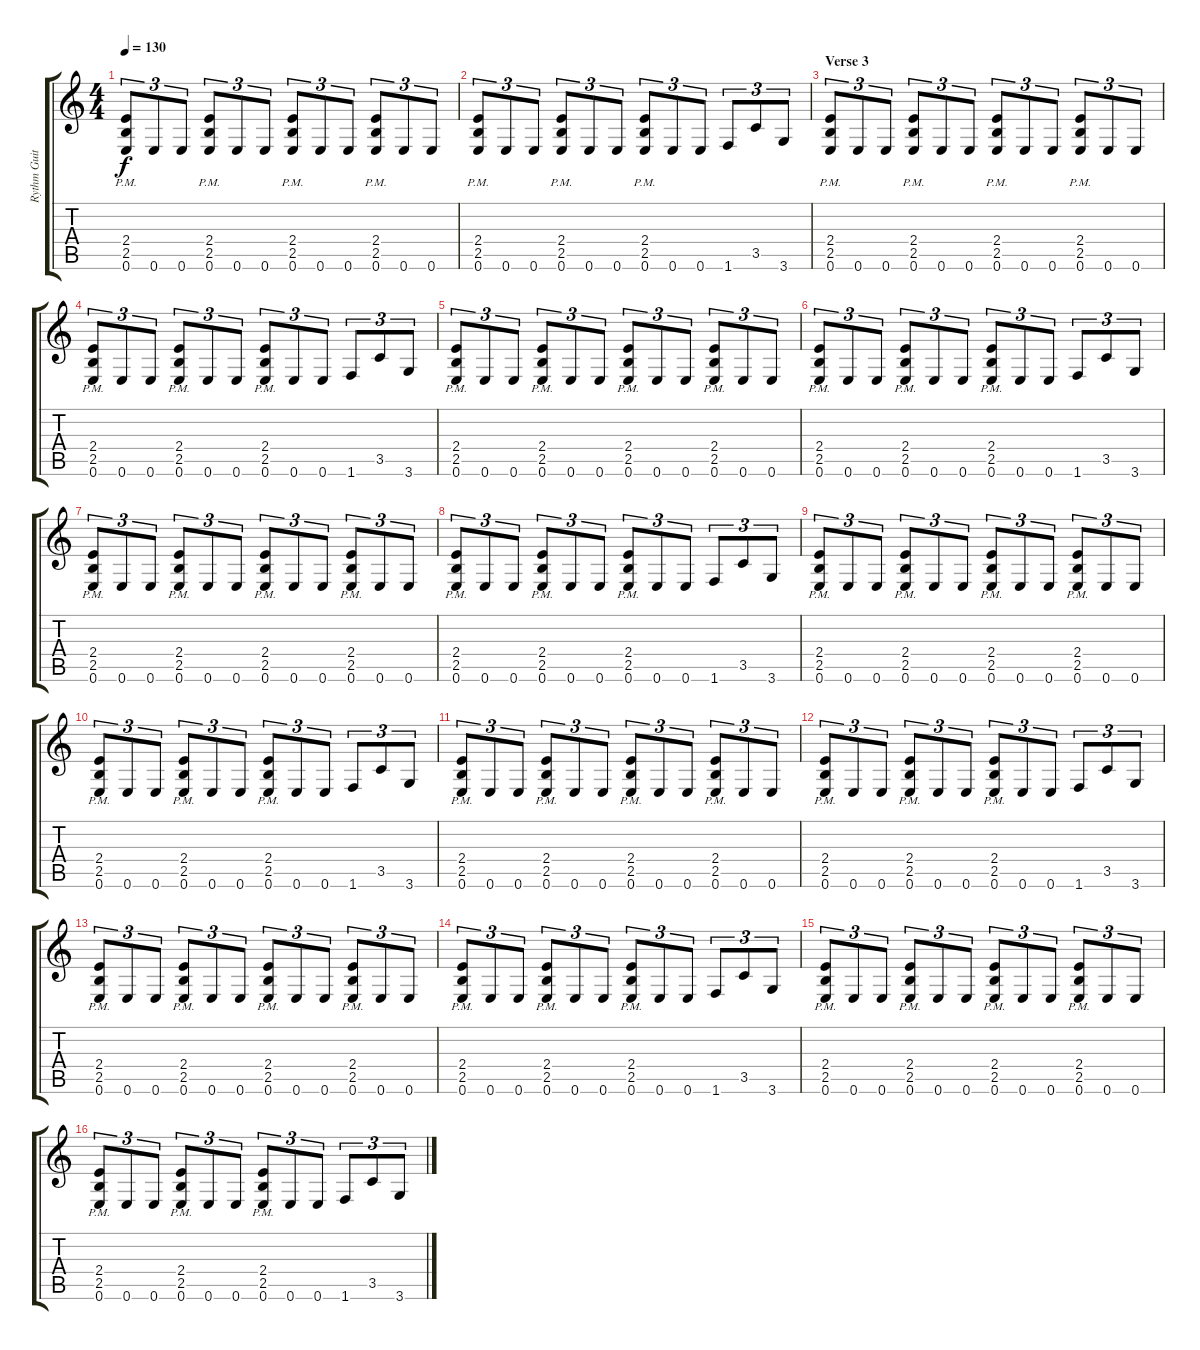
\track ("Rythm Guitar" "Rythm Guit") {instrument distortionguitar}
\staff {score tabs}
\tuning (E4 B3 G3 D3 A2 E2) {hide}
\ts (4 4)
\tempo 130
\clef g2
\ks c
(2.4{pm} 2.5{pm} 0.6{pm}).8{tu (3 2) dy f} 0.6.8{tu (3 2)} 0.6.8{tu (3 2)} (2.4{pm} 2.5{pm} 0.6{pm}).8{tu (3 2)} 0.6.8{tu (3 2)} 0.6.8{tu (3 2)} (2.4{pm} 2.5{pm} 0.6{pm}).8{tu (3 2)} 0.6.8{tu (3 2)} 0.6.8{tu (3 2)} (2.4{pm} 2.5{pm} 0.6{pm}).8{tu (3 2)} 0.6.8{tu (3 2)} 0.6.8{tu (3 2)} |
(2.4{pm} 2.5{pm} 0.6{pm}).8{tu (3 2)} 0.6.8{tu (3 2)} 0.6.8{tu (3 2)} (2.4{pm} 2.5{pm} 0.6{pm}).8{tu (3 2)} 0.6.8{tu (3 2)} 0.6.8{tu (3 2)} (2.4{pm} 2.5{pm} 0.6{pm}).8{tu (3 2)} 0.6.8{tu (3 2)} 0.6.8{tu (3 2)} 1.6.8{tu (3 2)} 3.5.8{tu (3 2)} 3.6.8{tu (3 2)} |
\section ("" "Verse 3")
(2.4{pm} 2.5{pm} 0.6{pm}).8{tu (3 2)} 0.6.8{tu (3 2)} 0.6.8{tu (3 2)} (2.4{pm} 2.5{pm} 0.6{pm}).8{tu (3 2)} 0.6.8{tu (3 2)} 0.6.8{tu (3 2)} (2.4{pm} 2.5{pm} 0.6{pm}).8{tu (3 2)} 0.6.8{tu (3 2)} 0.6.8{tu (3 2)} (2.4{pm} 2.5{pm} 0.6{pm}).8{tu (3 2)} 0.6.8{tu (3 2)} 0.6.8{tu (3 2)} |
(2.4{pm} 2.5{pm} 0.6{pm}).8{tu (3 2)} 0.6.8{tu (3 2)} 0.6.8{tu (3 2)} (2.4{pm} 2.5{pm} 0.6{pm}).8{tu (3 2)} 0.6.8{tu (3 2)} 0.6.8{tu (3 2)} (2.4{pm} 2.5{pm} 0.6{pm}).8{tu (3 2)} 0.6.8{tu (3 2)} 0.6.8{tu (3 2)} 1.6.8{tu (3 2)} 3.5.8{tu (3 2)} 3.6.8{tu (3 2)} |
(2.4{pm} 2.5{pm} 0.6{pm}).8{tu (3 2)} 0.6.8{tu (3 2)} 0.6.8{tu (3 2)} (2.4{pm} 2.5{pm} 0.6{pm}).8{tu (3 2)} 0.6.8{tu (3 2)} 0.6.8{tu (3 2)} (2.4{pm} 2.5{pm} 0.6{pm}).8{tu (3 2)} 0.6.8{tu (3 2)} 0.6.8{tu (3 2)} (2.4{pm} 2.5{pm} 0.6{pm}).8{tu (3 2)} 0.6.8{tu (3 2)} 0.6.8{tu (3 2)} |
(2.4{pm} 2.5{pm} 0.6{pm}).8{tu (3 2)} 0.6.8{tu (3 2)} 0.6.8{tu (3 2)} (2.4{pm} 2.5{pm} 0.6{pm}).8{tu (3 2)} 0.6.8{tu (3 2)} 0.6.8{tu (3 2)} (2.4{pm} 2.5{pm} 0.6{pm}).8{tu (3 2)} 0.6.8{tu (3 2)} 0.6.8{tu (3 2)} 1.6.8{tu (3 2)} 3.5.8{tu (3 2)} 3.6.8{tu (3 2)} |
(2.4{pm} 2.5{pm} 0.6{pm}).8{tu (3 2)} 0.6.8{tu (3 2)} 0.6.8{tu (3 2)} (2.4{pm} 2.5{pm} 0.6{pm}).8{tu (3 2)} 0.6.8{tu (3 2)} 0.6.8{tu (3 2)} (2.4{pm} 2.5{pm} 0.6{pm}).8{tu (3 2)} 0.6.8{tu (3 2)} 0.6.8{tu (3 2)} (2.4{pm} 2.5{pm} 0.6{pm}).8{tu (3 2)} 0.6.8{tu (3 2)} 0.6.8{tu (3 2)} |
(2.4{pm} 2.5{pm} 0.6{pm}).8{tu (3 2)} 0.6.8{tu (3 2)} 0.6.8{tu (3 2)} (2.4{pm} 2.5{pm} 0.6{pm}).8{tu (3 2)} 0.6.8{tu (3 2)} 0.6.8{tu (3 2)} (2.4{pm} 2.5{pm} 0.6{pm}).8{tu (3 2)} 0.6.8{tu (3 2)} 0.6.8{tu (3 2)} 1.6.8{tu (3 2)} 3.5.8{tu (3 2)} 3.6.8{tu (3 2)} |
(2.4{pm} 2.5{pm} 0.6{pm}).8{tu (3 2)} 0.6.8{tu (3 2)} 0.6.8{tu (3 2)} (2.4{pm} 2.5{pm} 0.6{pm}).8{tu (3 2)} 0.6.8{tu (3 2)} 0.6.8{tu (3 2)} (2.4{pm} 2.5{pm} 0.6{pm}).8{tu (3 2)} 0.6.8{tu (3 2)} 0.6.8{tu (3 2)} (2.4{pm} 2.5{pm} 0.6{pm}).8{tu (3 2)} 0.6.8{tu (3 2)} 0.6.8{tu (3 2)} |
(2.4{pm} 2.5{pm} 0.6{pm}).8{tu (3 2)} 0.6.8{tu (3 2)} 0.6.8{tu (3 2)} (2.4{pm} 2.5{pm} 0.6{pm}).8{tu (3 2)} 0.6.8{tu (3 2)} 0.6.8{tu (3 2)} (2.4{pm} 2.5{pm} 0.6{pm}).8{tu (3 2)} 0.6.8{tu (3 2)} 0.6.8{tu (3 2)} 1.6.8{tu (3 2)} 3.5.8{tu (3 2)} 3.6.8{tu (3 2)} |
(2.4{pm} 2.5{pm} 0.6{pm}).8{tu (3 2)} 0.6.8{tu (3 2)} 0.6.8{tu (3 2)} (2.4{pm} 2.5{pm} 0.6{pm}).8{tu (3 2)} 0.6.8{tu (3 2)} 0.6.8{tu (3 2)} (2.4{pm} 2.5{pm} 0.6{pm}).8{tu (3 2)} 0.6.8{tu (3 2)} 0.6.8{tu (3 2)} (2.4{pm} 2.5{pm} 0.6{pm}).8{tu (3 2)} 0.6.8{tu (3 2)} 0.6.8{tu (3 2)} |
(2.4{pm} 2.5{pm} 0.6{pm}).8{tu (3 2)} 0.6.8{tu (3 2)} 0.6.8{tu (3 2)} (2.4{pm} 2.5{pm} 0.6{pm}).8{tu (3 2)} 0.6.8{tu (3 2)} 0.6.8{tu (3 2)} (2.4{pm} 2.5{pm} 0.6{pm}).8{tu (3 2)} 0.6.8{tu (3 2)} 0.6.8{tu (3 2)} 1.6.8{tu (3 2)} 3.5.8{tu (3 2)} 3.6.8{tu (3 2)} |
(2.4{pm} 2.5{pm} 0.6{pm}).8{tu (3 2)} 0.6.8{tu (3 2)} 0.6.8{tu (3 2)} (2.4{pm} 2.5{pm} 0.6{pm}).8{tu (3 2)} 0.6.8{tu (3 2)} 0.6.8{tu (3 2)} (2.4{pm} 2.5{pm} 0.6{pm}).8{tu (3 2)} 0.6.8{tu (3 2)} 0.6.8{tu (3 2)} (2.4{pm} 2.5{pm} 0.6{pm}).8{tu (3 2)} 0.6.8{tu (3 2)} 0.6.8{tu (3 2)} |
(2.4{pm} 2.5{pm} 0.6{pm}).8{tu (3 2)} 0.6.8{tu (3 2)} 0.6.8{tu (3 2)} (2.4{pm} 2.5{pm} 0.6{pm}).8{tu (3 2)} 0.6.8{tu (3 2)} 0.6.8{tu (3 2)} (2.4{pm} 2.5{pm} 0.6{pm}).8{tu (3 2)} 0.6.8{tu (3 2)} 0.6.8{tu (3 2)} 1.6.8{tu (3 2)} 3.5.8{tu (3 2)} 3.6.8{tu (3 2)} |
(2.4{pm} 2.5{pm} 0.6{pm}).8{tu (3 2)} 0.6.8{tu (3 2)} 0.6.8{tu (3 2)} (2.4{pm} 2.5{pm} 0.6{pm}).8{tu (3 2)} 0.6.8{tu (3 2)} 0.6.8{tu (3 2)} (2.4{pm} 2.5{pm} 0.6{pm}).8{tu (3 2)} 0.6.8{tu (3 2)} 0.6.8{tu (3 2)} (2.4{pm} 2.5{pm} 0.6{pm}).8{tu (3 2)} 0.6.8{tu (3 2)} 0.6.8{tu (3 2)} |
(2.4{pm} 2.5{pm} 0.6{pm}).8{tu (3 2)} 0.6.8{tu (3 2)} 0.6.8{tu (3 2)} (2.4{pm} 2.5{pm} 0.6{pm}).8{tu (3 2)} 0.6.8{tu (3 2)} 0.6.8{tu (3 2)} (2.4{pm} 2.5{pm} 0.6{pm}).8{tu (3 2)} 0.6.8{tu (3 2)} 0.6.8{tu (3 2)} 1.6.8{tu (3 2)} 3.5.8{tu (3 2)} 3.6.8{tu (3 2)}
